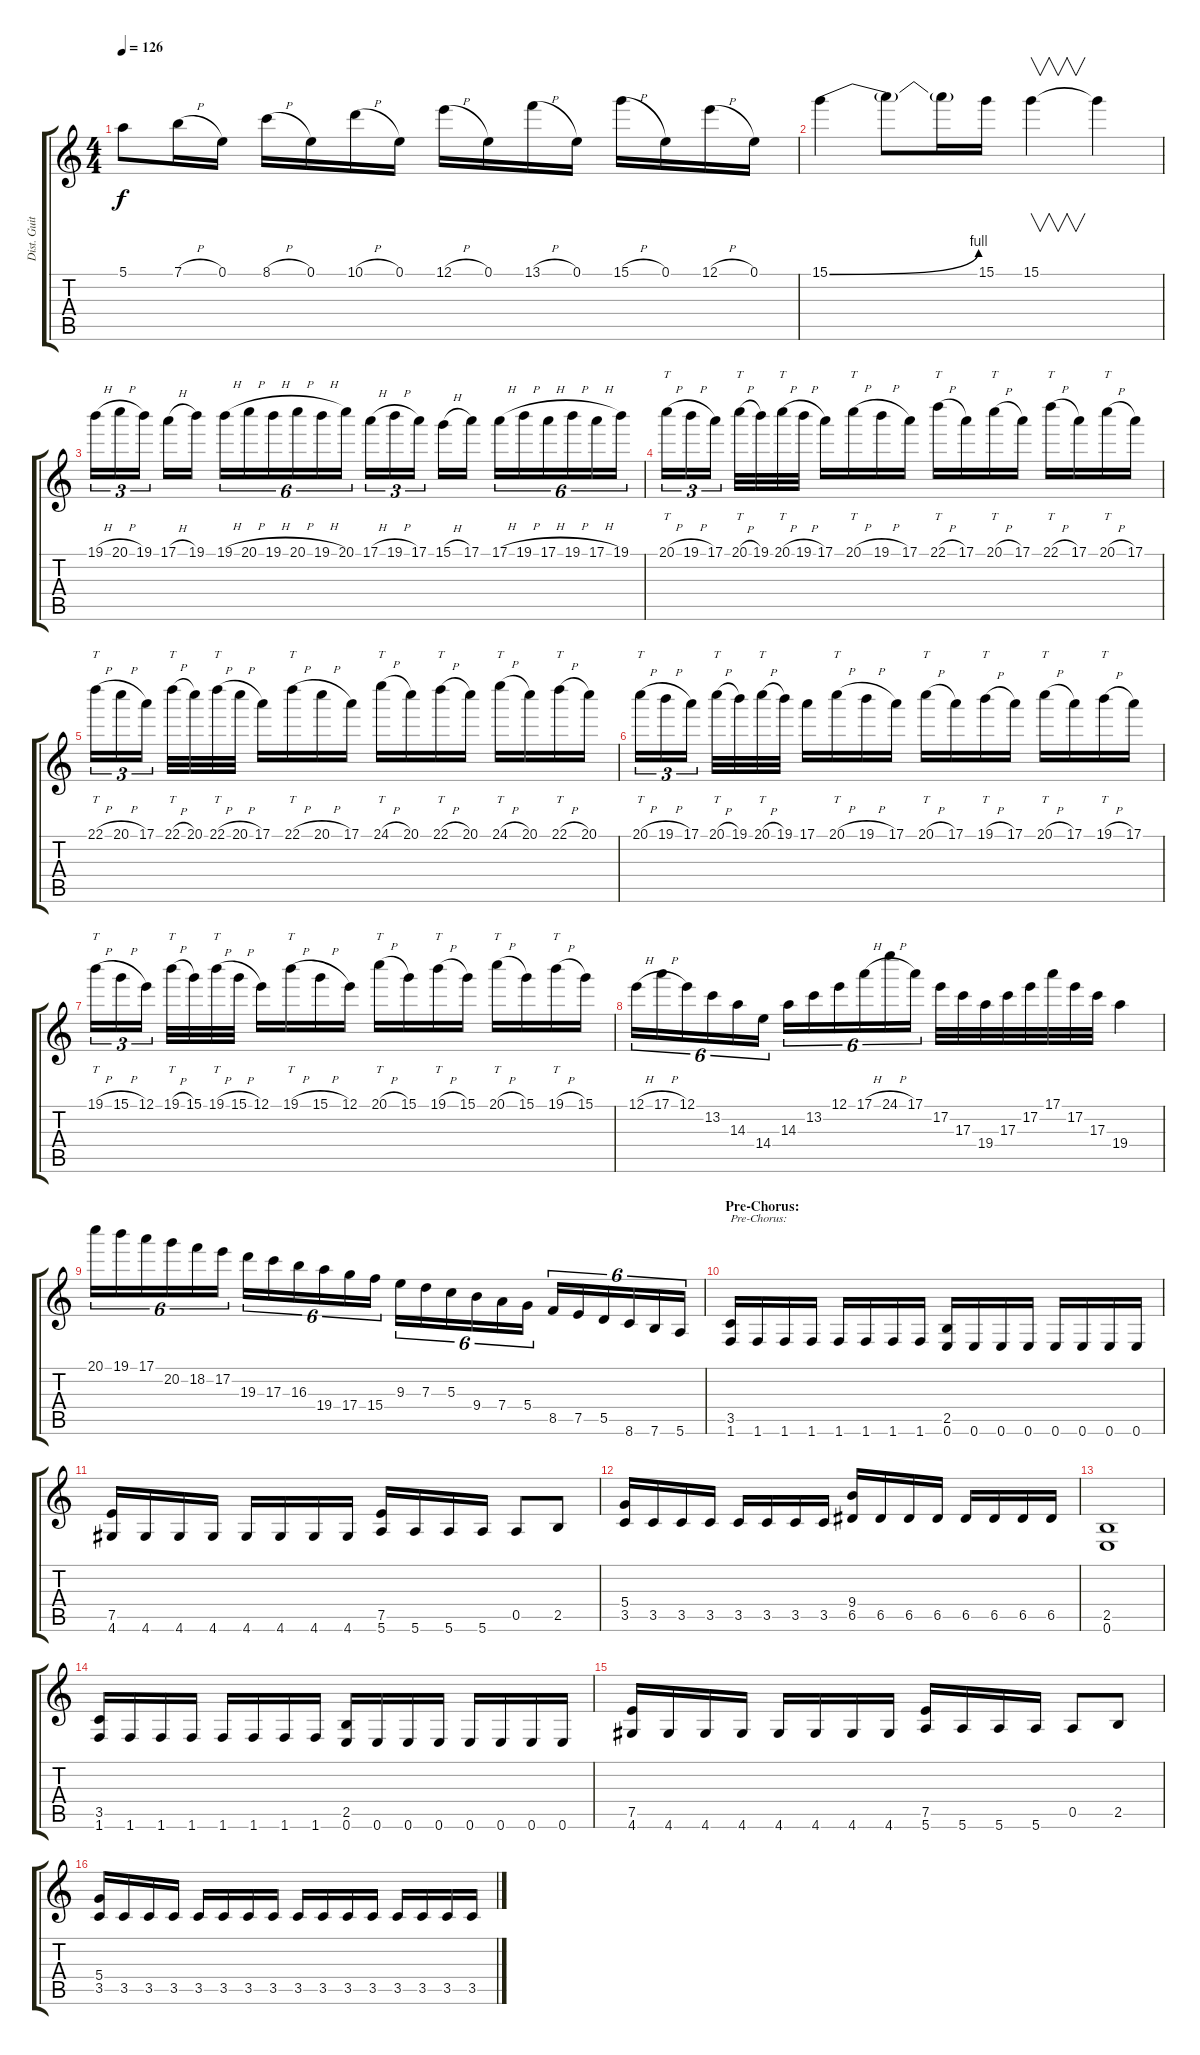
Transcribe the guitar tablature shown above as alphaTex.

\track ("Dist. Guitar 1" "Dist. Guit") {instrument distortionguitar}
\staff {score tabs}
\tuning (E4 B3 G3 D3 A2 E2) {hide}
\ts (4 4)
\tempo 126
\clef g2
\ks c
5.1{t}.8{dy f} 7.1{h}.16 0.1.16 8.1{h}.16 0.1.16 10.1{h}.16 0.1.16 12.1{h}.16 0.1.16 13.1{h}.16 0.1.16 15.1{h}.16 0.1.16 12.1{h}.16 0.1.16 |
15.1{be (bend 0 0 60 4)}.4 15.1{t}.8 15.1{t}.16 15.1.16 15.1.4{v} 15.1{t}.4 |
19.1{h}.16{tu (3 2)} 20.1{h}.16{tu (3 2)} 19.1.16{tu (3 2)} 17.1{h}.16 19.1.16 19.1{h}.16{tu (6 4)} 20.1{h}.16{tu (6 4)} 19.1{h}.16{tu (6 4)} 20.1{h}.16{tu (6 4)} 19.1{h}.16{tu (6 4)} 20.1.16{tu (6 4)} 17.1{h}.16{tu (3 2)} 19.1{h}.16{tu (3 2)} 17.1.16{tu (3 2)} 15.1{h}.16 17.1.16 17.1{h}.16{tu (6 4)} 19.1{h}.16{tu (6 4)} 17.1{h}.16{tu (6 4)} 19.1{h}.16{tu (6 4)} 17.1{h}.16{tu (6 4)} 19.1.16{tu (6 4)} |
20.1{h}.16{tt tu (3 2)} 19.1{h}.16{tu (3 2)} 17.1.16{tu (3 2)} 20.1{h}.32{tt} 19.1.32 20.1{h}.32{tt} 19.1{h}.32 17.1.16 20.1{h}.16{tt} 19.1{h}.16 17.1.16 22.1{h}.16{tt} 17.1.16 20.1{h}.16{tt} 17.1.16 22.1{h}.16{tt} 17.1.16 20.1{h}.16{tt} 17.1.16 |
22.1{h}.16{tt tu (3 2)} 20.1{h}.16{tu (3 2)} 17.1.16{tu (3 2)} 22.1{h}.32{tt} 20.1.32 22.1{h}.32{tt} 20.1{h}.32 17.1.16 22.1{h}.16{tt} 20.1{h}.16 17.1.16 24.1{h}.16{tt} 20.1.16 22.1{h}.16{tt} 20.1.16 24.1{h}.16{tt} 20.1.16 22.1{h}.16{tt} 20.1.16 |
20.1{h}.16{tt tu (3 2)} 19.1{h}.16{tu (3 2)} 17.1.16{tu (3 2)} 20.1{h}.32{tt} 19.1.32 20.1{h}.32{tt} 19.1.32 17.1.16 20.1{h}.16{tt} 19.1{h}.16 17.1.16 20.1{h}.16{tt} 17.1.16 19.1{h}.16{tt} 17.1.16 20.1{h}.16{tt} 17.1.16 19.1{h}.16{tt} 17.1.16 |
19.1{h}.16{tt tu (3 2)} 15.1{h}.16{tu (3 2)} 12.1.16{tu (3 2)} 19.1{h}.32{tt} 15.1.32 19.1{h}.32{tt} 15.1{h}.32 12.1.16 19.1{h}.16{tt} 15.1{h}.16 12.1.16 20.1{h}.16{tt} 15.1.16 19.1{h}.16{tt} 15.1.16 20.1{h}.16{tt} 15.1.16 19.1{h}.16{tt} 15.1.16 |
12.1{h}.16{tu (6 4)} 17.1{h}.16{tu (6 4)} 12.1.16{tu (6 4)} 13.2.16{tu (6 4)} 14.3.16{tu (6 4)} 14.4.16{tu (6 4)} 14.3.16{tu (6 4)} 13.2.16{tu (6 4)} 12.1.16{tu (6 4)} 17.1{h}.16{tu (6 4)} 24.1{h}.16{tu (6 4)} 17.1.16{tu (6 4)} 17.2.32 17.3.32 19.4.32 17.3.32 17.2.32 17.1.32 17.2.32 17.3.32 19.4.4 |
20.1.16{tu (6 4)} 19.1.16{tu (6 4)} 17.1.16{tu (6 4)} 20.2.16{tu (6 4)} 18.2.16{tu (6 4)} 17.2.16{tu (6 4)} 19.3.16{tu (6 4)} 17.3.16{tu (6 4)} 16.3.16{tu (6 4)} 19.4.16{tu (6 4)} 17.4.16{tu (6 4)} 15.4.16{tu (6 4)} 9.3.16{tu (6 4)} 7.3.16{tu (6 4)} 5.3.16{tu (6 4)} 9.4.16{tu (6 4)} 7.4.16{tu (6 4)} 5.4.16{tu (6 4)} 8.5.16{tu (6 4)} 7.5.16{tu (6 4)} 5.5.16{tu (6 4)} 8.6.16{tu (6 4)} 7.6.16{tu (6 4)} 5.6.16{tu (6 4)} |
\section ("" "Pre-Chorus:")
(3.5 1.6).16{txt "Pre-Chorus:" volume 12 instrument distortionguitar} 1.6.16 1.6.16 1.6.16 1.6.16 1.6.16 1.6.16 1.6.16 (2.5 0.6).16 0.6.16 0.6.16 0.6.16 0.6.16 0.6.16 0.6.16 0.6.16 |
(7.5 4.6).16 4.6.16 4.6.16 4.6.16 4.6.16 4.6.16 4.6.16 4.6.16 (7.5 5.6).16 5.6.16 5.6.16 5.6.16 0.5.8 2.5.8 |
(5.4 3.5).16 3.5.16 3.5.16 3.5.16 3.5.16 3.5.16 3.5.16 3.5.16 (9.4 6.5).16 6.5.16 6.5.16 6.5.16 6.5.16 6.5.16 6.5.16 6.5.16 |
(2.5 0.6).1 |
(3.5 1.6).16 1.6.16 1.6.16 1.6.16 1.6.16 1.6.16 1.6.16 1.6.16 (2.5 0.6).16 0.6.16 0.6.16 0.6.16 0.6.16 0.6.16 0.6.16 0.6.16 |
(7.5 4.6).16 4.6.16 4.6.16 4.6.16 4.6.16 4.6.16 4.6.16 4.6.16 (7.5 5.6).16 5.6.16 5.6.16 5.6.16 0.5.8 2.5.8 |
(5.4 3.5).16 3.5.16 3.5.16 3.5.16 3.5.16 3.5.16 3.5.16 3.5.16 3.5.16 3.5.16 3.5.16 3.5.16 3.5.16 3.5.16 3.5.16 3.5.16
